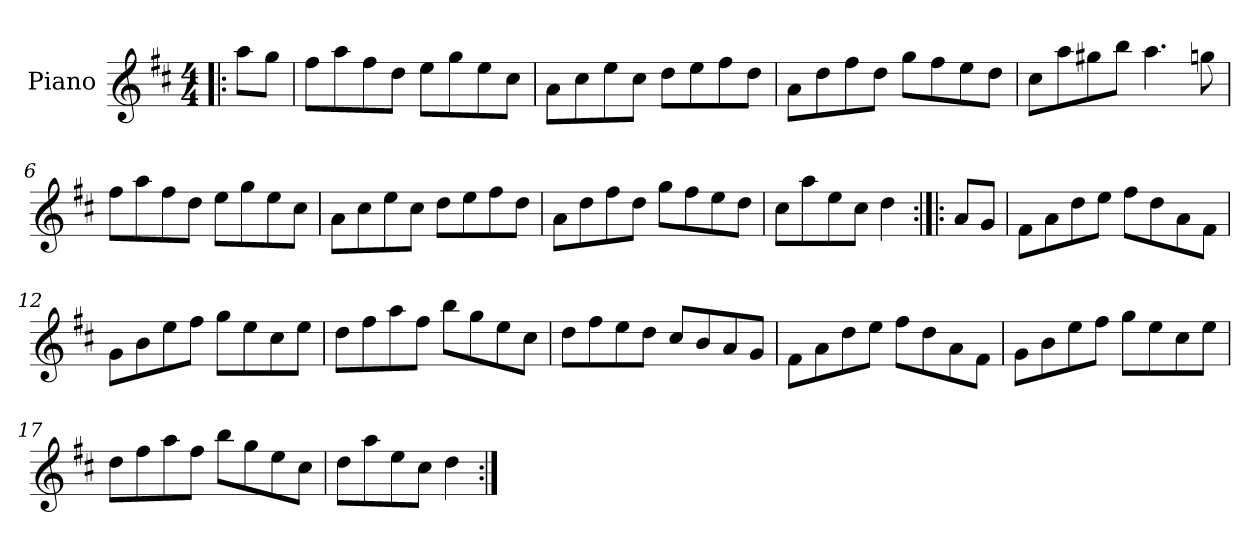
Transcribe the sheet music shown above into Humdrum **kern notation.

**kern
*part1
*staff1
*I"Piano
*I'Pno
*clefG2
*k[f#c#]
*D:
*M4/4
*MM200
=1!|:
8aa\L
8gg\J
=2
8ff#\L
8aa\
8ff#\
8dd\J
8ee\L
8gg\
8ee\
8cc#\J
=3
8a\L
8cc#\
8ee\
8cc#\J
8dd\L
8ee\
8ff#\
8dd\J
=4
8a\L
8dd\
8ff#\
8dd\J
8gg\L
8ff#\
8ee\
8dd\J
=5
8cc#\L
8aa\
8gg#X\
8bb\J
4.aa\
8ggn\
!!LO:LB:g=z
=6
8ff#\L
8aa\
8ff#\
8dd\J
8ee\L
8gg\
8ee\
8cc#\J
=7
8a\L
8cc#\
8ee\
8cc#\J
8dd\L
8ee\
8ff#\
8dd\J
=8
8a\L
8dd\
8ff#\
8dd\J
8gg\L
8ff#\
8ee\
8dd\J
=9
8cc#\L
8aa\
8ee\
8cc#\J
4dd\
=10:|!|:
8a/L
8g/J
!!LO:LB:g=z
=11
8f#\L
8a\
8dd\
8ee\J
8ff#\L
8dd\
8a\
8f#\J
=12
8g\L
8b\
8ee\
8ff#\J
8gg\L
8ee\
8cc#\
8ee\J
=13
8dd\L
8ff#\
8aa\
8ff#\J
8bb\L
8gg\
8ee\
8cc#\J
=14
8dd\L
8ff#\
8ee\
8dd\J
8cc#/L
8b/
8a/
8g/J
!!LO:LB:g=z
=15
8f#\L
8a\
8dd\
8ee\J
8ff#\L
8dd\
8a\
8f#\J
=16
8g\L
8b\
8ee\
8ff#\J
8gg\L
8ee\
8cc#\
8ee\J
=17
8dd\L
8ff#\
8aa\
8ff#\J
8bb\L
8gg\
8ee\
8cc#\J
=18
8dd\L
8aa\
8ee\
8cc#\J
4dd\
=:|!
*-
